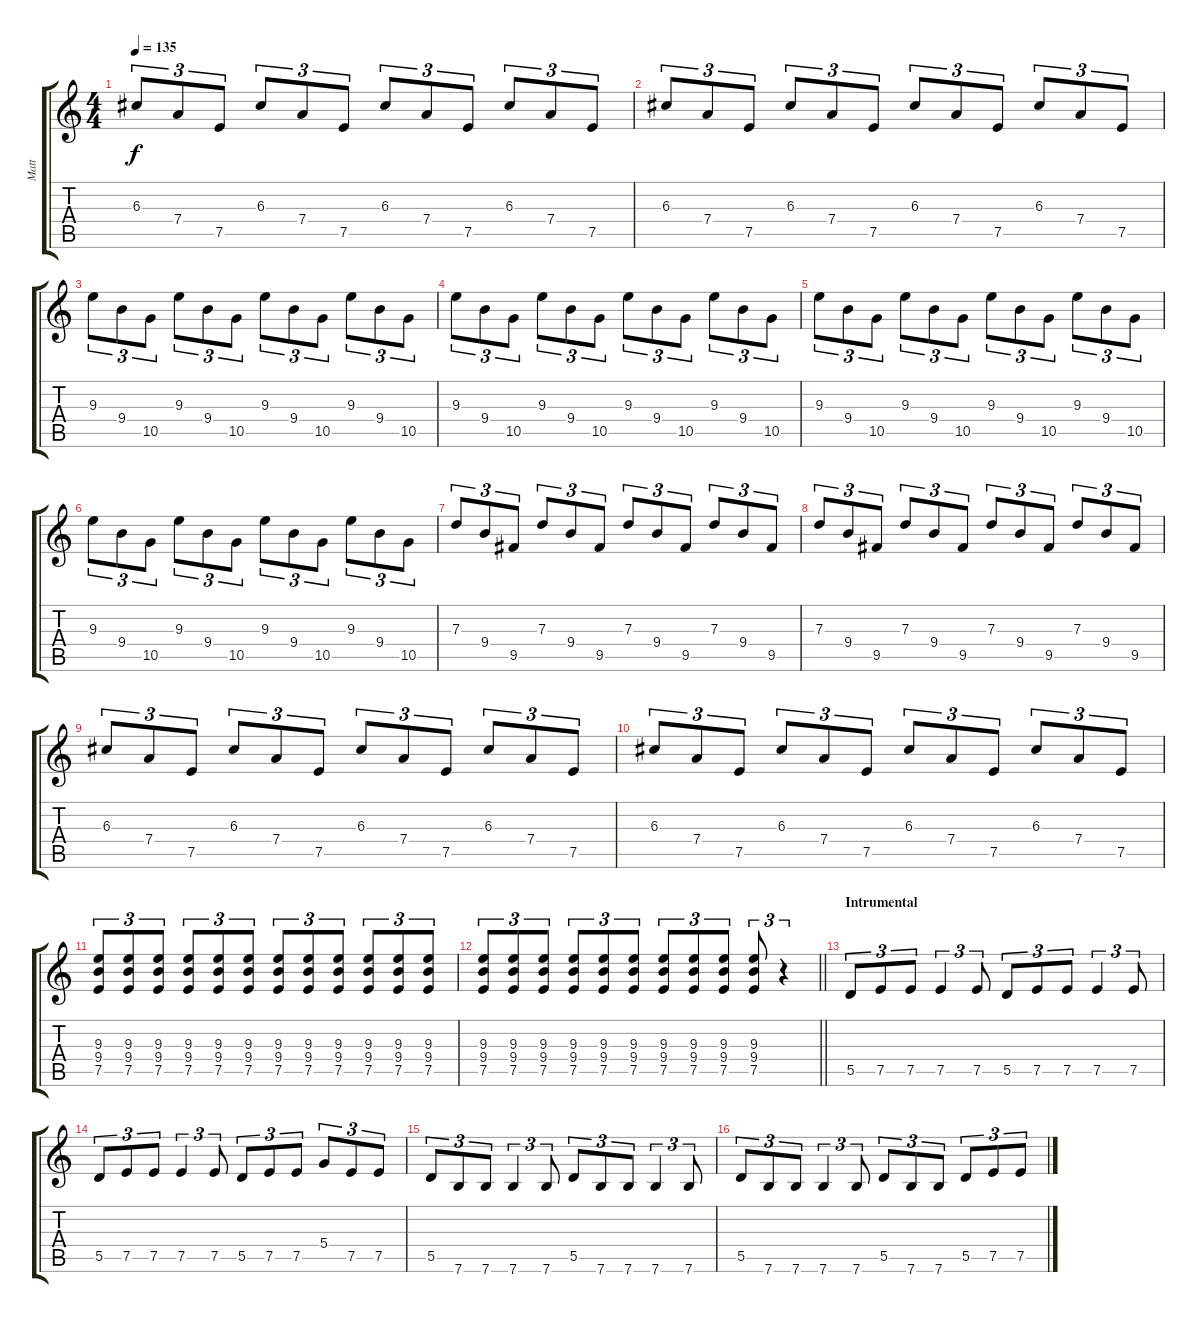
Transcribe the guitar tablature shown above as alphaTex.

\track ("Matt" "Matt") {instrument distortionguitar}
\staff {score tabs}
\tuning (E4 B3 G3 D3 A2 E2) {hide}
\ts (4 4)
\tempo 135
\clef g2
\ks c
6.3.8{tu (3 2) dy f} 7.4.8{tu (3 2)} 7.5.8{tu (3 2)} 6.3.8{tu (3 2)} 7.4.8{tu (3 2)} 7.5.8{tu (3 2)} 6.3.8{tu (3 2)} 7.4.8{tu (3 2)} 7.5.8{tu (3 2)} 6.3.8{tu (3 2)} 7.4.8{tu (3 2)} 7.5.8{tu (3 2)} |
6.3.8{tu (3 2)} 7.4.8{tu (3 2)} 7.5.8{tu (3 2)} 6.3.8{tu (3 2)} 7.4.8{tu (3 2)} 7.5.8{tu (3 2)} 6.3.8{tu (3 2)} 7.4.8{tu (3 2)} 7.5.8{tu (3 2)} 6.3.8{tu (3 2)} 7.4.8{tu (3 2)} 7.5.8{tu (3 2)} |
9.3.8{tu (3 2)} 9.4.8{tu (3 2)} 10.5.8{tu (3 2)} 9.3.8{tu (3 2)} 9.4.8{tu (3 2)} 10.5.8{tu (3 2)} 9.3.8{tu (3 2)} 9.4.8{tu (3 2)} 10.5.8{tu (3 2)} 9.3.8{tu (3 2)} 9.4.8{tu (3 2)} 10.5.8{tu (3 2)} |
9.3.8{tu (3 2)} 9.4.8{tu (3 2)} 10.5.8{tu (3 2)} 9.3.8{tu (3 2)} 9.4.8{tu (3 2)} 10.5.8{tu (3 2)} 9.3.8{tu (3 2)} 9.4.8{tu (3 2)} 10.5.8{tu (3 2)} 9.3.8{tu (3 2)} 9.4.8{tu (3 2)} 10.5.8{tu (3 2)} |
9.3.8{tu (3 2)} 9.4.8{tu (3 2)} 10.5.8{tu (3 2)} 9.3.8{tu (3 2)} 9.4.8{tu (3 2)} 10.5.8{tu (3 2)} 9.3.8{tu (3 2)} 9.4.8{tu (3 2)} 10.5.8{tu (3 2)} 9.3.8{tu (3 2)} 9.4.8{tu (3 2)} 10.5.8{tu (3 2)} |
9.3.8{tu (3 2)} 9.4.8{tu (3 2)} 10.5.8{tu (3 2)} 9.3.8{tu (3 2)} 9.4.8{tu (3 2)} 10.5.8{tu (3 2)} 9.3.8{tu (3 2)} 9.4.8{tu (3 2)} 10.5.8{tu (3 2)} 9.3.8{tu (3 2)} 9.4.8{tu (3 2)} 10.5.8{tu (3 2)} |
7.3.8{tu (3 2)} 9.4.8{tu (3 2)} 9.5.8{tu (3 2)} 7.3.8{tu (3 2)} 9.4.8{tu (3 2)} 9.5.8{tu (3 2)} 7.3.8{tu (3 2)} 9.4.8{tu (3 2)} 9.5.8{tu (3 2)} 7.3.8{tu (3 2)} 9.4.8{tu (3 2)} 9.5.8{tu (3 2)} |
7.3.8{tu (3 2)} 9.4.8{tu (3 2)} 9.5.8{tu (3 2)} 7.3.8{tu (3 2)} 9.4.8{tu (3 2)} 9.5.8{tu (3 2)} 7.3.8{tu (3 2)} 9.4.8{tu (3 2)} 9.5.8{tu (3 2)} 7.3.8{tu (3 2)} 9.4.8{tu (3 2)} 9.5.8{tu (3 2)} |
6.3.8{tu (3 2)} 7.4.8{tu (3 2)} 7.5.8{tu (3 2)} 6.3.8{tu (3 2)} 7.4.8{tu (3 2)} 7.5.8{tu (3 2)} 6.3.8{tu (3 2)} 7.4.8{tu (3 2)} 7.5.8{tu (3 2)} 6.3.8{tu (3 2)} 7.4.8{tu (3 2)} 7.5.8{tu (3 2)} |
6.3.8{tu (3 2)} 7.4.8{tu (3 2)} 7.5.8{tu (3 2)} 6.3.8{tu (3 2)} 7.4.8{tu (3 2)} 7.5.8{tu (3 2)} 6.3.8{tu (3 2)} 7.4.8{tu (3 2)} 7.5.8{tu (3 2)} 6.3.8{tu (3 2)} 7.4.8{tu (3 2)} 7.5.8{tu (3 2)} |
(9.3 9.4 7.5).8{tu (3 2)} (9.3 9.4 7.5).8{tu (3 2)} (9.3 9.4 7.5).8{tu (3 2)} (9.3 9.4 7.5).8{tu (3 2)} (9.3 9.4 7.5).8{tu (3 2)} (9.3 9.4 7.5).8{tu (3 2)} (9.3 9.4 7.5).8{tu (3 2)} (9.3 9.4 7.5).8{tu (3 2)} (9.3 9.4 7.5).8{tu (3 2)} (9.3 9.4 7.5).8{tu (3 2)} (9.3 9.4 7.5).8{tu (3 2)} (9.3 9.4 7.5).8{tu (3 2)} |
\barLineRight lightlight
(9.3 9.4 7.5).8{tu (3 2)} (9.3 9.4 7.5).8{tu (3 2)} (9.3 9.4 7.5).8{tu (3 2)} (9.3 9.4 7.5).8{tu (3 2)} (9.3 9.4 7.5).8{tu (3 2)} (9.3 9.4 7.5).8{tu (3 2)} (9.3 9.4 7.5).8{tu (3 2)} (9.3 9.4 7.5).8{tu (3 2)} (9.3 9.4 7.5).8{tu (3 2)} (9.3 9.4 7.5).8{tu (3 2)} r.4{tu (3 2)} |
\section ("" "Intrumental")
5.5.8{tu (3 2) volume 16 instrument distortionguitar} 7.5.8{tu (3 2)} 7.5.8{tu (3 2)} 7.5.4{tu (3 2)} 7.5.8{tu (3 2)} 5.5.8{tu (3 2)} 7.5.8{tu (3 2)} 7.5.8{tu (3 2)} 7.5.4{tu (3 2)} 7.5.8{tu (3 2)} |
5.5.8{tu (3 2)} 7.5.8{tu (3 2)} 7.5.8{tu (3 2)} 7.5.4{tu (3 2)} 7.5.8{tu (3 2)} 5.5.8{tu (3 2)} 7.5.8{tu (3 2)} 7.5.8{tu (3 2)} 5.4.8{tu (3 2)} 7.5.8{tu (3 2)} 7.5.8{tu (3 2)} |
5.5.8{tu (3 2)} 7.6.8{tu (3 2)} 7.6.8{tu (3 2)} 7.6.4{tu (3 2)} 7.6.8{tu (3 2)} 5.5.8{tu (3 2)} 7.6.8{tu (3 2)} 7.6.8{tu (3 2)} 7.6.4{tu (3 2)} 7.6.8{tu (3 2)} |
5.5.8{tu (3 2)} 7.6.8{tu (3 2)} 7.6.8{tu (3 2)} 7.6.4{tu (3 2)} 7.6.8{tu (3 2)} 5.5.8{tu (3 2)} 7.6.8{tu (3 2)} 7.6.8{tu (3 2)} 5.5.8{tu (3 2)} 7.5.8{tu (3 2)} 7.5.8{tu (3 2)}
